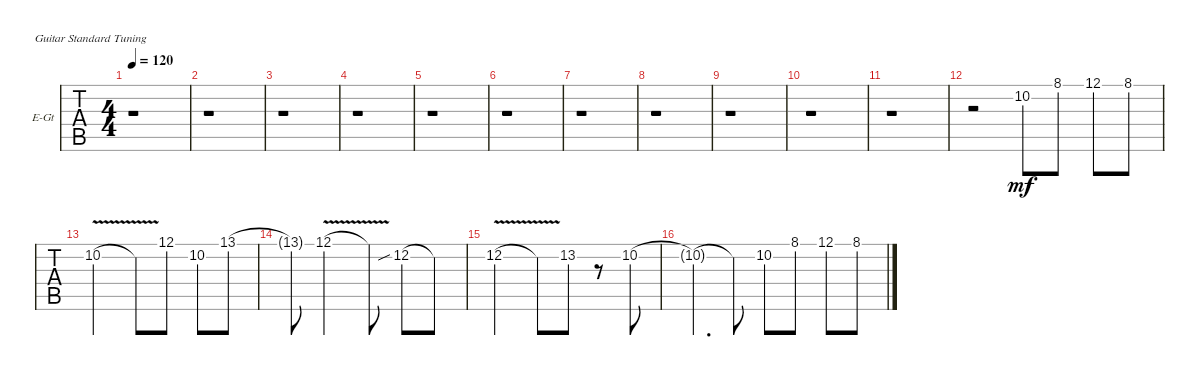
\defaultSystemsLayout 4
\bracketExtendMode groupsimilarinstruments
\firstSystemTrackNameOrientation horizontal
\otherSystemsTrackNameOrientation horizontal
\track ("Соло" "E-Gt") {instrument overdrivenguitar}
\staff {tabs}
\tuning (E4 B3 G3 D3 A2 E2)
\ts (4 4)
\tempo 120
\clef g2
\ks c
r.1{dy mf} |
r.1 |
r.1 |
r.1 |
r.1 |
r.1 |
r.1 |
r.1 |
r.1 |
r.1 |
r.1 |
r.2 10.2.8 8.1.8 12.1.8 8.1.8 |
10.2{v}.2 10.2{t}.8 12.1.8 10.2.8 13.1.8 |
13.1{t}.8 12.1{v}.2 12.1{v t}.8 12.2{sib}.8 12.2{t}.8 |
12.2{v}.2 12.2{v t}.8 13.2.8 r.8 10.2.8 |
10.2{t}.4{d} 10.2{t}.8 10.2.8 8.1.8 12.1.8 8.1.8
